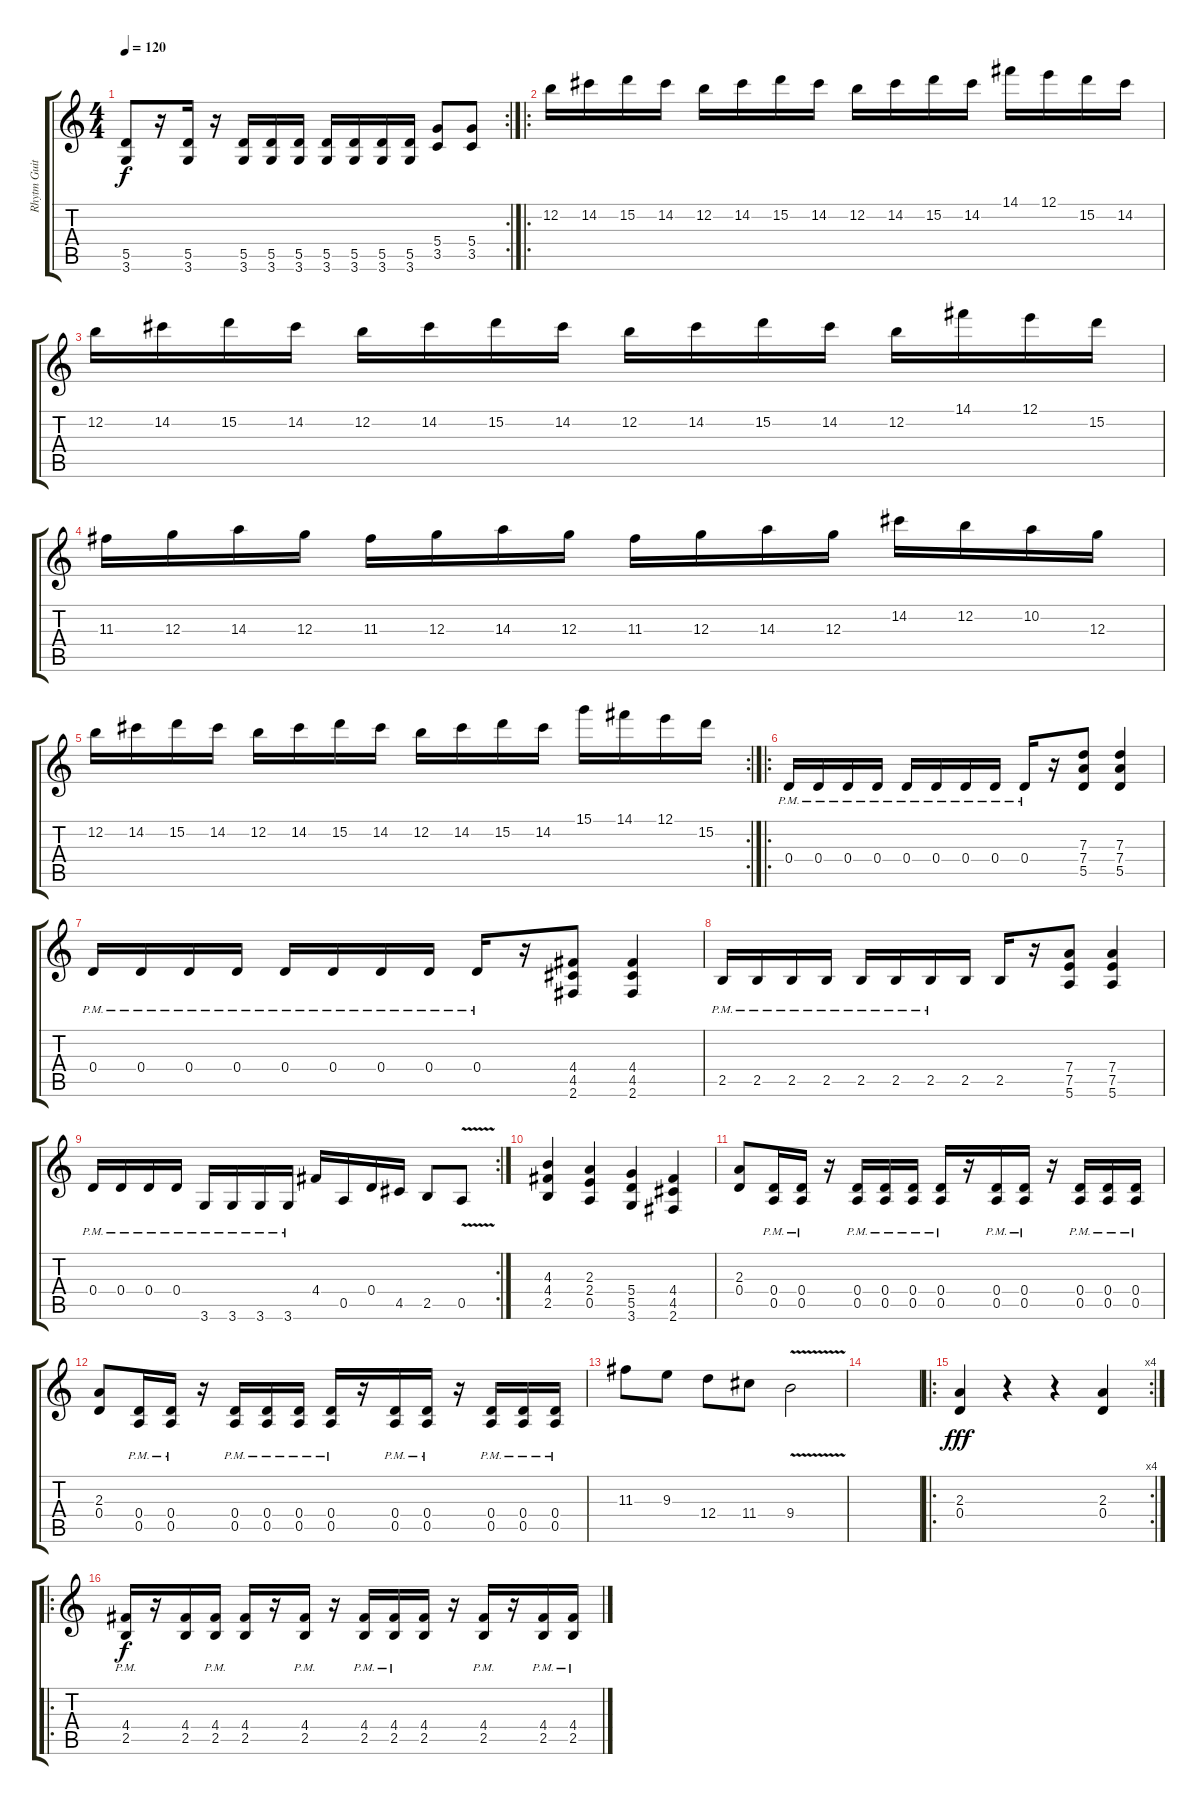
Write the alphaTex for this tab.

\track ("Rhytm Guitar" "Rhytm Guit") {instrument distortionguitar}
\staff {score tabs}
\tuning (E4 B3 G3 D3 A2 E2) {hide}
\rc 2
\ts (4 4)
\tempo 120
\clef g2
\ks c
(5.5 3.6).8{dy f} r.16 (5.5 3.6).16 r.16 (5.5 3.6).16 (5.5 3.6).16 (5.5 3.6).16 (5.5 3.6).16 (5.5 3.6).16 (5.5 3.6).16 (5.5 3.6).16 (5.4 3.5).8 (5.4 3.5).8 |
\ro
12.2.16 14.2.16 15.2.16 14.2.16 12.2.16 14.2.16 15.2.16 14.2.16 12.2.16 14.2.16 15.2.16 14.2.16 14.1.16 12.1.16 15.2.16 14.2.16 |
12.2.16 14.2.16 15.2.16 14.2.16 12.2.16 14.2.16 15.2.16 14.2.16 12.2.16 14.2.16 15.2.16 14.2.16 12.2.16 14.1.16 12.1.16 15.2.16 |
11.3.16 12.3.16 14.3.16 12.3.16 11.3.16 12.3.16 14.3.16 12.3.16 11.3.16 12.3.16 14.3.16 12.3.16 14.2.16 12.2.16 10.2.16 12.3.16 |
\rc 2
12.2.16 14.2.16 15.2.16 14.2.16 12.2.16 14.2.16 15.2.16 14.2.16 12.2.16 14.2.16 15.2.16 14.2.16 15.1.16 14.1.16 12.1.16 15.2.16 |
\ro
0.4{pm}.16 0.4{pm}.16 0.4{pm}.16 0.4{pm}.16 0.4{pm}.16 0.4{pm}.16 0.4{pm}.16 0.4{pm}.16 0.4{pm}.16 r.16 (7.3 7.4 5.5).8 (7.3 7.4 5.5).4 |
0.4{pm}.16 0.4{pm}.16 0.4{pm}.16 0.4{pm}.16 0.4{pm}.16 0.4{pm}.16 0.4{pm}.16 0.4{pm}.16 0.4{pm}.16 r.16 (4.4 4.5 2.6).8 (4.4 4.5 2.6).4 |
2.5{pm}.16 2.5{pm}.16 2.5{pm}.16 2.5{pm}.16 2.5{pm}.16 2.5{pm}.16 2.5{pm}.16 2.5.16 2.5.16 r.16 (7.4 7.5 5.6).8 (7.4 7.5 5.6).4 |
\rc 2
0.4{pm}.16 0.4{pm}.16 0.4{pm}.16 0.4{pm}.16 3.6{pm}.16 3.6{pm}.16 3.6{pm}.16 3.6{pm}.16 4.4.16 0.5.16 0.4.16 4.5.16 2.5.8 0.5{v}.8 |
(4.3 4.4 2.5).4 (2.3 2.4 0.5).4 (5.4 5.5 3.6).4 (4.4 4.5 2.6).4 |
(2.3 0.4).8 (0.4{pm} 0.5).16 (0.4{pm} 0.5).16 r.16 (0.4{pm} 0.5).16 (0.4{pm} 0.5).16 (0.4{pm} 0.5).16 (0.4{pm} 0.5).16 r.16 (0.4{pm} 0.5).16 (0.4{pm} 0.5).16 r.16 (0.4{pm} 0.5).16 (0.4{pm} 0.5).16 (0.4{pm} 0.5).16 |
(2.3 0.4).8 (0.4{pm} 0.5).16 (0.4{pm} 0.5).16 r.16 (0.4{pm} 0.5).16 (0.4{pm} 0.5).16 (0.4{pm} 0.5).16 (0.4{pm} 0.5).16 r.16 (0.4{pm} 0.5).16 (0.4{pm} 0.5).16 r.16 (0.4{pm} 0.5).16 (0.4{pm} 0.5).16 (0.4{pm} 0.5).16 |
11.3.8 9.3.8 12.4.8 11.4.8 9.4{v}.2 |
|
\ro
\rc 4
(2.3 0.4).4{dy fff} r.4 r.4 (2.3 0.4).4 |
\ro
(4.4{pm} 2.5).16{dy f} r.16 (4.4 2.5).16 (4.4{pm} 2.5).16 (4.4 2.5).16 r.16 (4.4{pm} 2.5).16 r.16 (4.4{pm} 2.5).16 (4.4{pm} 2.5).16 (4.4 2.5).16 r.16 (4.4{pm} 2.5).16 r.16 (4.4{pm} 2.5).16 (4.4{pm} 2.5).16
